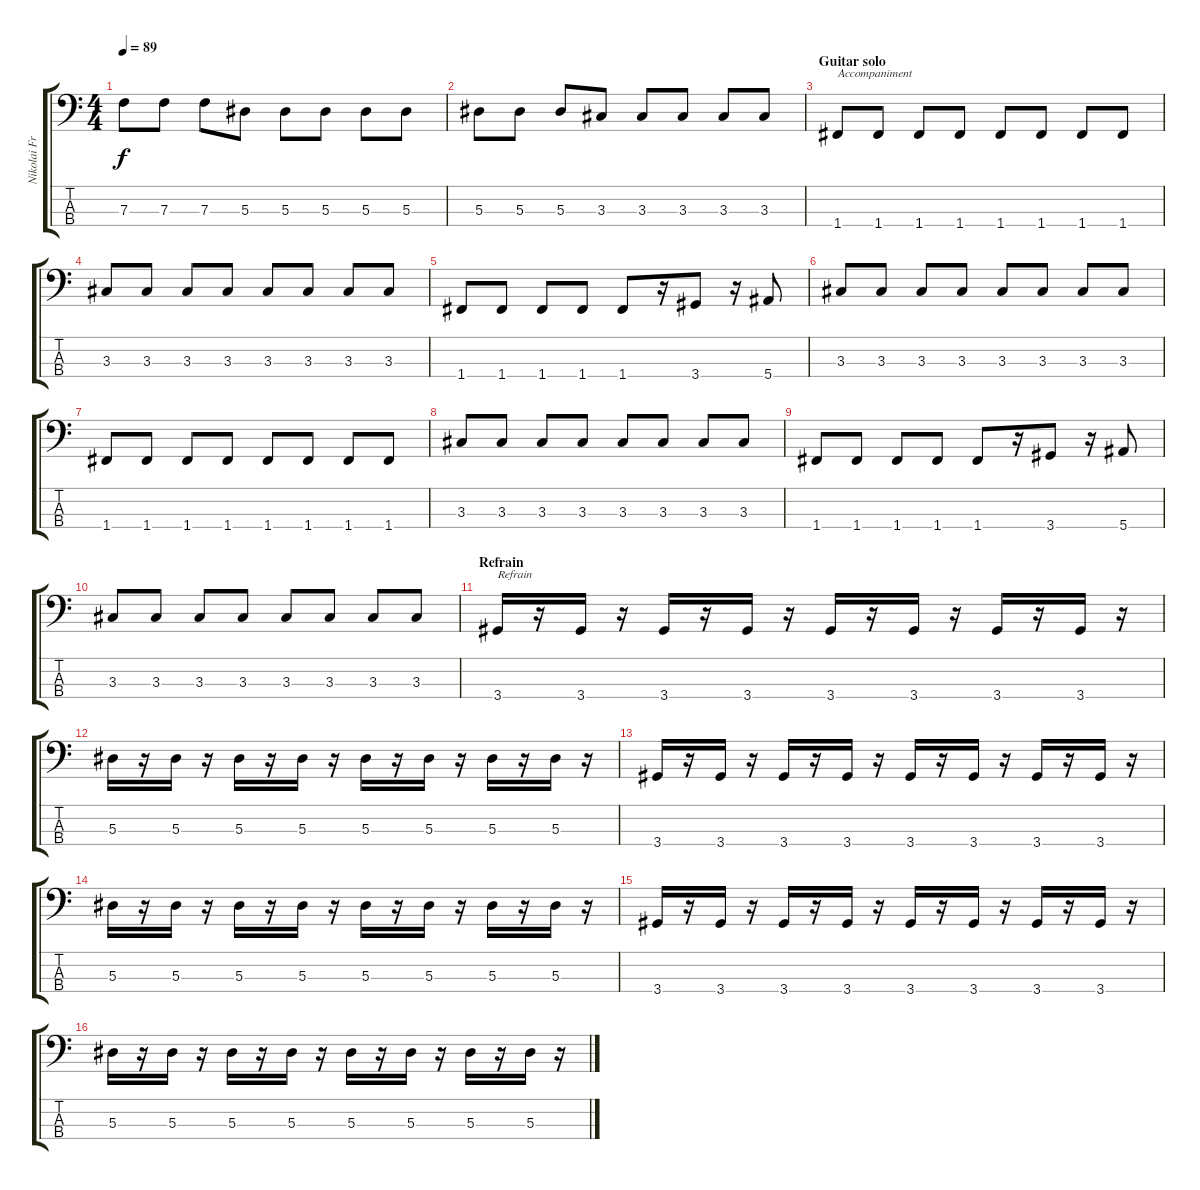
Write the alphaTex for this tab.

\track ("Nikolai Fraiture" "Nikolai Fr") {instrument electricbassfinger}
\staff {score tabs}
\tuning (Ab2 Eb2 Bb1 F1) {hide}
\ts (4 4)
\tempo 89
\clef f4
\ks c
7.3.8{dy f} 7.3.8 7.3.8 5.3.8 5.3.8 5.3.8 5.3.8 5.3.8 |
5.3.8 5.3.8 5.3.8 3.3.8 3.3.8 3.3.8 3.3.8 3.3.8 |
\section ("" "Guitar solo")
1.4.8{txt "Accompaniment"} 1.4.8 1.4.8 1.4.8 1.4.8 1.4.8 1.4.8 1.4.8 |
3.3.8 3.3.8 3.3.8 3.3.8 3.3.8 3.3.8 3.3.8 3.3.8 |
1.4.8 1.4.8 1.4.8 1.4.8 1.4.8 r.16 3.4.8 r.16 5.4.8 |
3.3.8 3.3.8 3.3.8 3.3.8 3.3.8 3.3.8 3.3.8 3.3.8 |
1.4.8 1.4.8 1.4.8 1.4.8 1.4.8 1.4.8 1.4.8 1.4.8 |
3.3.8 3.3.8 3.3.8 3.3.8 3.3.8 3.3.8 3.3.8 3.3.8 |
1.4.8 1.4.8 1.4.8 1.4.8 1.4.8 r.16 3.4.8 r.16 5.4.8 |
3.3.8 3.3.8 3.3.8 3.3.8 3.3.8 3.3.8 3.3.8 3.3.8 |
\section ("" "Refrain")
3.4.16{txt "Refrain"} r.16 3.4.16 r.16 3.4.16 r.16 3.4.16 r.16 3.4.16 r.16 3.4.16 r.16 3.4.16 r.16 3.4.16 r.16 |
5.3.16 r.16 5.3.16 r.16 5.3.16 r.16 5.3.16 r.16 5.3.16 r.16 5.3.16 r.16 5.3.16 r.16 5.3.16 r.16 |
3.4.16 r.16 3.4.16 r.16 3.4.16 r.16 3.4.16 r.16 3.4.16 r.16 3.4.16 r.16 3.4.16 r.16 3.4.16 r.16 |
5.3.16 r.16 5.3.16 r.16 5.3.16 r.16 5.3.16 r.16 5.3.16 r.16 5.3.16 r.16 5.3.16 r.16 5.3.16 r.16 |
3.4.16 r.16 3.4.16 r.16 3.4.16 r.16 3.4.16 r.16 3.4.16 r.16 3.4.16 r.16 3.4.16 r.16 3.4.16 r.16 |
5.3.16 r.16 5.3.16 r.16 5.3.16 r.16 5.3.16 r.16 5.3.16 r.16 5.3.16 r.16 5.3.16 r.16 5.3.16 r.16
